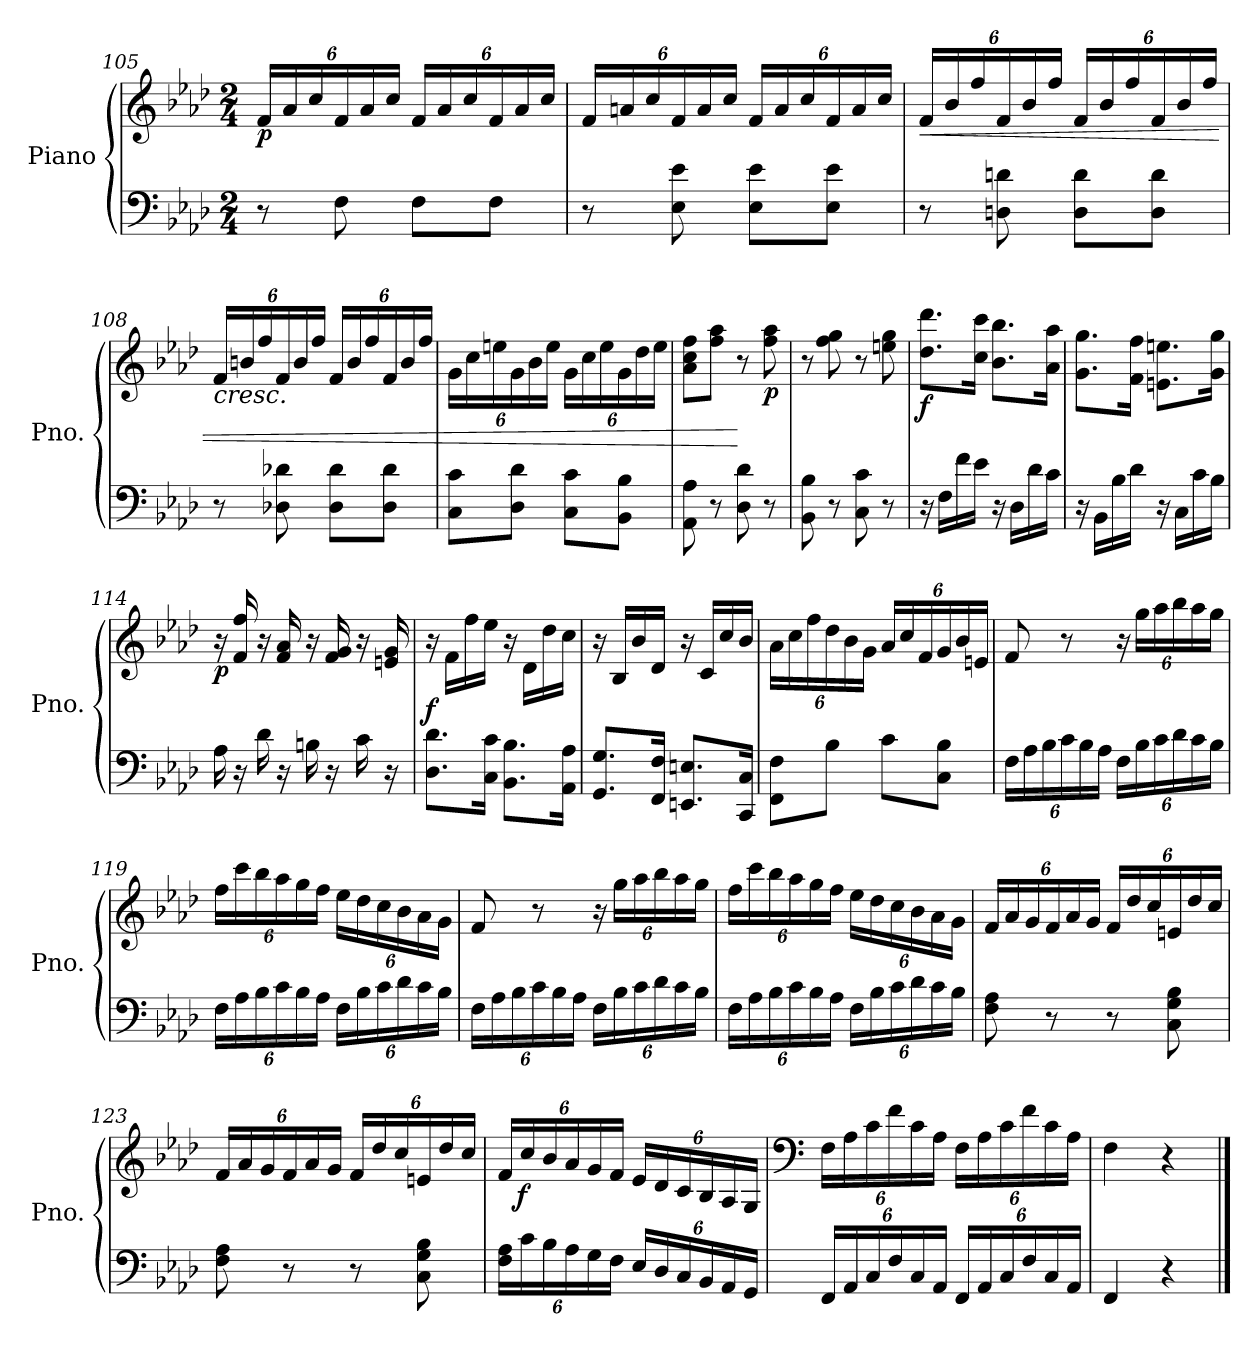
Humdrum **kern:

**kern	**kern	**dynam
*part1	*part1	*part1
*staff2	*staff1	*staff1/2
*I"Piano	*	*
*I'Pno.	*	*
!!LO:LB:g=z
*clefF4	*clefG2	*
*k[b-e-a-d-]	*k[b-e-a-d-]	*
*A-:	*A-:	*
*M2/4	*M2/4	*
*	*Xbrackettup	*
=105	=105	=105
!	!	!LO:DY:b
8r	24f/LL	p
.	24a-/	.
.	24cc/	.
8F\	24f/	.
.	24a-/	.
.	24cc/JJ	.
8F\L	24f/LL	.
.	24a-/	.
.	24cc/	.
8F\J	24f/	.
.	24a-/	.
.	24cc/JJ	.
=106	=106	=106
8r	24f/LL	.
.	24an/	.
.	24cc/	.
8E-\ 8e-\	24f/	.
.	24a/	.
.	24cc/JJ	.
8E-\ 8e-\L	24f/LL	.
.	24a/	.
.	24cc/	.
8E-\ 8e-\J	24f/	.
.	24a/	.
.	24cc/JJ	.
=107	=107	=107
!	!	!LO:HP:b
8r	24f/LL	<
.	24b-/	.
.	24ff/	.
8Dn\ 8dn\	24f/	.
.	24b-/	.
.	24ff/JJ	.
8D\ 8d\L	24f/LL	.
.	24b-/	.
.	24ff/	.
8D\ 8d\J	24f/	.
.	24b-/	.
.	24ff/JJ	.
!!LO:LB:g=z
=108	=108	=108
!	!LO:TX:b:i:t=cresc.	!
8r	24f/LL	.
.	24bn/	.
.	24ff/	.
8D-X\ 8d-X\	24f/	.
.	24b/	.
.	24ff/JJ	.
8D-\ 8d-\L	24f/LL	.
.	24b/	.
.	24ff/	.
8D-\ 8d-\J	24f/	.
.	24b/	.
.	24ff/JJ	.
!!LO:LB:g=z
=109	=109	=109
8C\ 8c\L	24g\LL	.
.	24cc\	.
.	24een\	.
8D-\ 8d-\J	24g\	.
.	24b-\	.
.	24ee\JJ	.
8C\ 8c\L	24g\LL	.
.	24cc\	.
.	24ee\	.
8BB-\ 8B-\J	24g\	.
.	24dd-\	.
.	24ee\JJ	.
=110	=110	=110
8AA-\ 8A-\	8a-\ 8cc\ 8ff\L	.
8r	8ff\ 8aa-\J	.
8D-\ 8d-\	8r	[
!	!	!LO:DY:b
8r	8ff\ 8aa-\	p
=111	=111	=111
8BB-\ 8B-\	8r	.
8r	8ff\ 8gg\	.
8C\ 8c\	8r	.
8r	8een\ 8gg\	.
=112	=112	=112
!	!	!LO:DY:b
16r	8.dd-\ 8.ddd-\L	f
16F\LL	.	.
16f\	.	.
16e-\JJ	16cc\ 16ccc\Jk	.
16r	8.b-\ 8.bb-\L	.
16D-\LL	.	.
16d-\	.	.
16c\JJ	16a-\ 16aa-\Jk	.
=113	=113	=113
16r	8.g\ 8.gg\L	.
16BB-\LL	.	.
16B-\	.	.
16d-\JJ	16f\ 16ff\Jk	.
16r	8.en\ 8.een\L	.
16C\LL	.	.
16c\	.	.
16B-\JJ	16g\ 16gg\Jk	.
!!LO:LB:g=z
=114	=114	=114
!	!	!LO:DY:b
16A-\	16r	p
16r	16f/ 16ff/	.
16d-\	16r	.
16r	16f/ 16a-/	.
16Bn\	16r	.
16r	16f/ 16g/	.
16c\	16r	.
16r	16en/ 16g/	.
!!LO:LB:g=z
=115	=115	=115
!	!	!LO:DY:b
8.D-\ 8.d-\L	16r	f
.	16f\LL	.
.	16ff\	.
16C\ 16c\Jk	16ee-\JJ	.
8.BB-\ 8.B-\L	16r	.
.	16d-\LL	.
.	16dd-\	.
16AA-\ 16A-\Jk	16cc\JJ	.
=116	=116	=116
8.GG/ 8.G/L	16r	.
.	16B-/LL	.
.	16b-/	.
16FF/ 16F/Jk	16d-/JJ	.
8.EEn/ 8.En/L	16r	.
.	16c/LL	.
.	16cc/	.
16CC/ 16C/Jk	16b-/JJ	.
=117	=117	=117
8FF\ 8F\L	24a-\LL	.
.	24cc\	.
.	24ff\	.
8B-\J	24dd-\	.
.	24b-\	.
.	24g\JJ	.
8c\L	24a-/LL	.
.	24cc/	.
.	24f/	.
8C\ 8B-\J	24g/	.
.	24b-/	.
.	24en/JJ	.
=118	=118	=118
*Xbrackettup	*	*
24F\LL	8f/	.
24A-\	.	.
24B-\	.	.
24c\	8r	.
24B-\	.	.
24A-\JJ	.	.
24F\LL	24r	.
24B-\	24gg\LL	.
24c\	24aa-\	.
24d-\	24bb-\	.
24c\	24aa-\	.
24B-\JJ	24gg\JJ	.
!!LO:PB:g=z
=119	=119	=119
24F\LL	24ff\LL	.
24A-\	24ccc\	.
24B-\	24bb-\	.
24c\	24aa-\	.
24B-\	24gg\	.
24A-\JJ	24ff\JJ	.
24F\LL	24ee-\LL	.
24B-\	24dd-\	.
24c\	24cc\	.
24d-\	24b-\	.
24c\	24a-\	.
24B-\JJ	24g\JJ	.
=120	=120	=120
24F\LL	8f/	.
24A-\	.	.
24B-\	.	.
24c\	8r	.
24B-\	.	.
24A-\JJ	.	.
24F\LL	24r	.
24B-\	24gg\LL	.
24c\	24aa-\	.
24d-\	24bb-\	.
24c\	24aa-\	.
24B-\JJ	24gg\JJ	.
=121	=121	=121
24F\LL	24ff\LL	.
24A-\	24ccc\	.
24B-\	24bb-\	.
24c\	24aa-\	.
24B-\	24gg\	.
24A-\JJ	24ff\JJ	.
24F\LL	24ee-\LL	.
24B-\	24dd-\	.
24c\	24cc\	.
24d-\	24b-\	.
24c\	24a-\	.
24B-\JJ	24g\JJ	.
!!LO:LB:g=z
=122	=122	=122
8F\ 8A-\	24f/LL	.
.	24a-/	.
.	24g/	.
8r	24f/	.
.	24a-/	.
.	24g/JJ	.
8r	24f/LL	.
.	24dd-/	.
.	24cc/	.
8C\ 8G\ 8B-\	24en/	.
.	24dd-/	.
.	24cc/JJ	.
!!LO:LB:g=z
=123	=123	=123
8F\ 8A-\	24f/LL	.
.	24a-/	.
.	24g/	.
8r	24f/	.
.	24a-/	.
.	24g/JJ	.
8r	24f/LL	.
.	24dd-/	.
.	24cc/	.
8C\ 8G\ 8B-\	24en/	.
.	24dd-/	.
.	24cc/JJ	.
=124	=124	=124
24F\ 24A-\LL	24f/LL	.
!	!	!LO:DY:b
24c\	24cc/	f
24B-\	24b-/	.
24A-\	24a-/	.
24G\	24g/	.
24F\JJ	24f/JJ	.
24E-/LL	24e-/LL	.
24D-/	24d-/	.
24C/	24c/	.
24BB-/	24B-/	.
24AA-/	24A-/	.
24GG/JJ	24G/JJ	.
=125	=125	=125
*	*clefF4	*
24FF/LL	24F\LL	.
24AA-/	24A-\	.
24C/	24c\	.
24F/	24f\	.
24C/	24c\	.
24AA-/JJ	24A-\JJ	.
24FF/LL	24F\LL	.
24AA-/	24A-\	.
24C/	24c\	.
24F/	24f\	.
24C/	24c\	.
24AA-/JJ	24A-\JJ	.
=126	=126	=126
4FF/	4F\	.
4r	4r	.
==	==	==
*-	*-	*-
